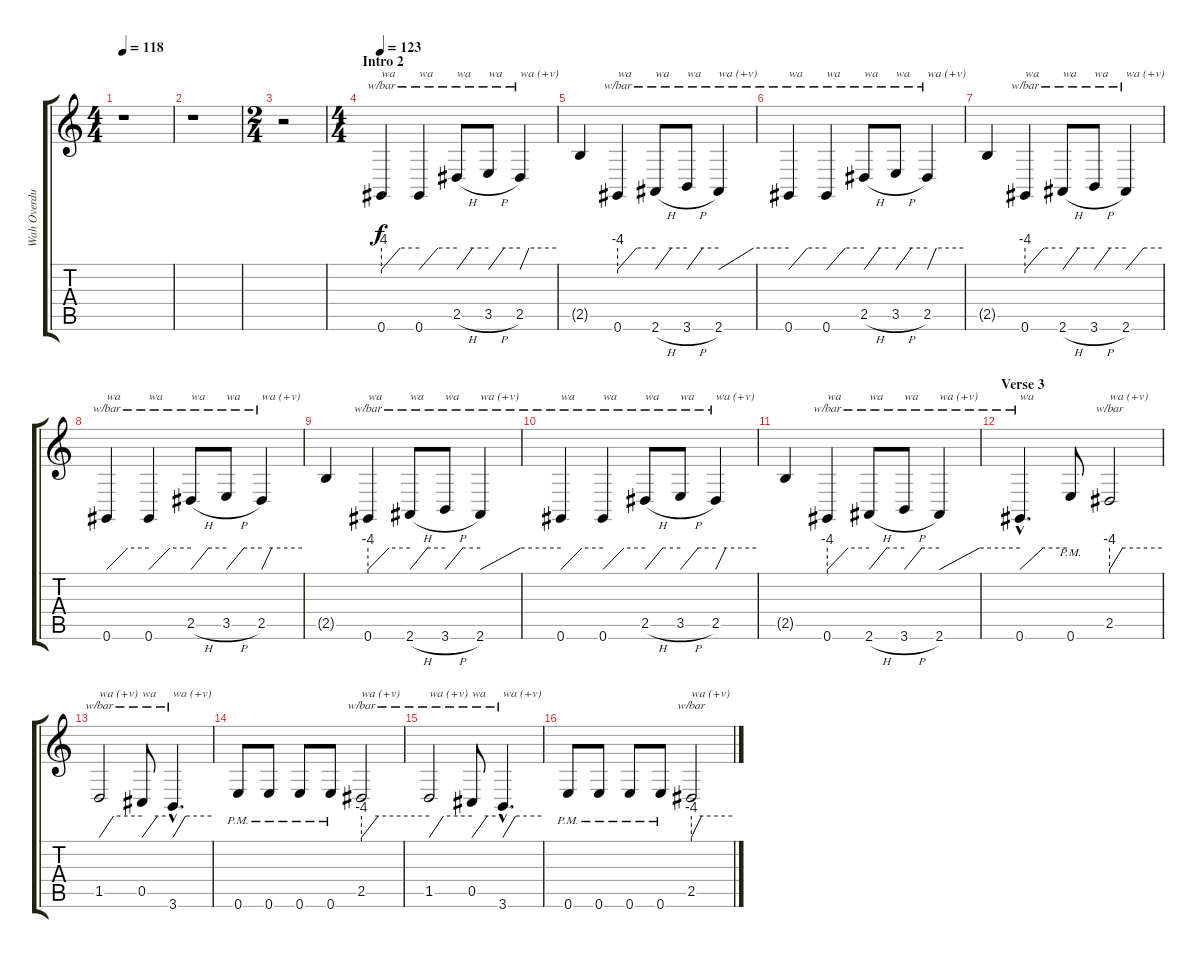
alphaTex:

\track ("Wah Overdub" "Wah Overdu") {instrument overdrivenguitar}
\staff {score tabs}
\tuning (E4 B3 G3 D3 A2 E2) {hide}
\ts (4 4)
\tempo 118
\clef g2
\ks c
r.1{dy f} |
r.1 |
\ts (2 4)
r.2 |
\ts (4 4)
\section ("" "Intro 2")
\tempo 123
0.6.4{tbe (custom default 0 -16 30 0 60 0) txt "wa"} 0.6.4{tbe (custom default 0 -16 30 0 60 0) txt "wa"} 2.5{h}.8{tbe (custom default 0 -16 30 0 60 0) txt "wa"} 3.5{h}.8{tbe (custom default 0 -16 30 0 60 0) txt "wa"} 2.5.4{tbe (custom default 0 -16 15 0 60 0) txt "wa (+v)"} |
2.5{t}.4 0.6.4{tbe (custom default 0 -16 30 0 60 0) txt "wa"} 2.6{h}.8{tbe (custom default 0 -16 30 0 60 0) txt "wa"} 3.6{h}.8{tbe (custom default 0 -16 30 0 60 0) txt "wa"} 2.6.4{tbe (custom default 0 -16 30 0 60 0) txt "wa (+v)"} |
0.6.4{tbe (custom default 0 -16 30 0 60 0) txt "wa"} 0.6.4{tbe (custom default 0 -16 30 0 60 0) txt "wa"} 2.5{h}.8{tbe (custom default 0 -16 30 0 60 0) txt "wa"} 3.5{h}.8{tbe (custom default 0 -16 30 0 60 0) txt "wa"} 2.5.4{tbe (custom default 0 -16 15 0 60 0) txt "wa (+v)"} |
2.5{t}.4 0.6.4{tbe (custom default 0 -16 30 0 60 0) txt "wa"} 2.6{h}.8{tbe (custom default 0 -16 30 0 60 0) txt "wa"} 3.6{h}.8{tbe (custom default 0 -16 30 0 60 0) txt "wa"} 2.6.4{tbe (custom default 0 -16 30 0 60 0) txt "wa (+v)"} |
0.6.4{tbe (custom default 0 -16 30 0 60 0) txt "wa"} 0.6.4{tbe (custom default 0 -16 30 0 60 0) txt "wa"} 2.5{h}.8{tbe (custom default 0 -16 30 0 60 0) txt "wa"} 3.5{h}.8{tbe (custom default 0 -16 30 0 60 0) txt "wa"} 2.5.4{tbe (custom default 0 -16 15 0 60 0) txt "wa (+v)"} |
2.5{t}.4 0.6.4{tbe (custom default 0 -16 30 0 60 0) txt "wa"} 2.6{h}.8{tbe (custom default 0 -16 30 0 60 0) txt "wa"} 3.6{h}.8{tbe (custom default 0 -16 30 0 60 0) txt "wa"} 2.6.4{tbe (custom default 0 -16 30 0 60 0) txt "wa (+v)"} |
0.6.4{tbe (custom default 0 -16 30 0 60 0) txt "wa"} 0.6.4{tbe (custom default 0 -16 30 0 60 0) txt "wa"} 2.5{h}.8{tbe (custom default 0 -16 30 0 60 0) txt "wa"} 3.5{h}.8{tbe (custom default 0 -16 30 0 60 0) txt "wa"} 2.5.4{tbe (custom default 0 -16 15 0 60 0) txt "wa (+v)"} |
2.5{t}.4 0.6.4{tbe (custom default 0 -16 30 0 60 0) txt "wa"} 2.6{h}.8{tbe (custom default 0 -16 30 0 60 0) txt "wa"} 3.6{h}.8{tbe (custom default 0 -16 30 0 60 0) txt "wa"} 2.6.4{tbe (custom default 0 -16 30 0 60 0) txt "wa (+v)"} |
\section ("" "Verse 3")
0.6{hac}.4{d tbe (custom default 0 -16 30 0 60 0) txt "wa" volume 10} 0.6{pm}.8 2.5.2{tbe (custom default 0 -16 15 0 60 0) txt "wa (+v)"} |
1.5.2{tbe (custom default 0 -16 20 0 60 0) txt "wa (+v)"} 0.5.8{tbe (custom default 0 -16 30 0 60 0) txt "wa"} 3.6{hac}.4{d tbe (custom default 0 -16 20 0 60 0) txt "wa (+v)"} |
0.6{pm}.8 0.6{pm}.8 0.6{pm}.8 0.6{pm}.8 2.5.2{tbe (custom default 0 -16 15 0 60 0) txt "wa (+v)"} |
1.5.2{tbe (custom default 0 -16 20 0 60 0) txt "wa (+v)"} 0.5.8{tbe (custom default 0 -16 30 0 60 0) txt "wa"} 3.6{hac}.4{d tbe (custom default 0 -16 20 0 60 0) txt "wa (+v)"} |
0.6{pm}.8 0.6{pm}.8 0.6{pm}.8 0.6{pm}.8 2.5.2{tbe (custom default 0 -16 15 0 60 0) txt "wa (+v)"}
